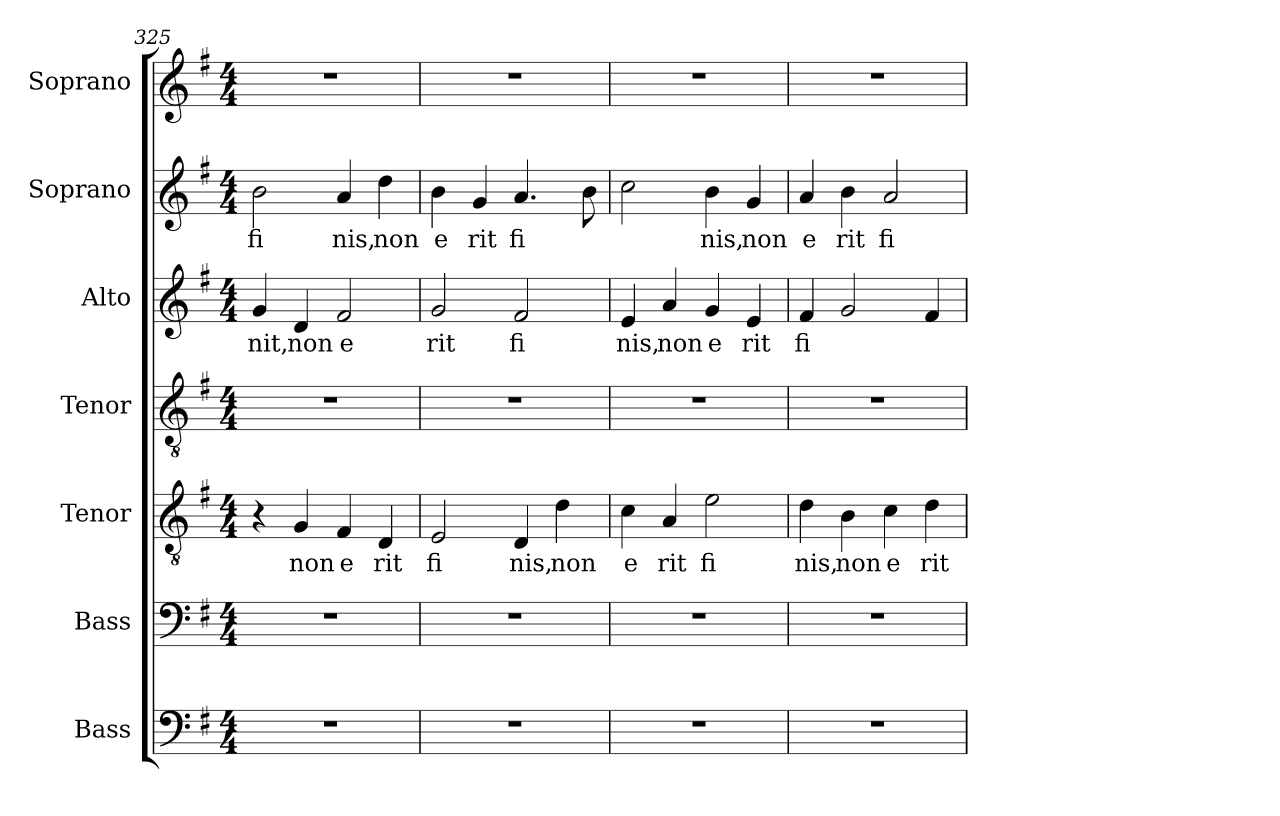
**kern	**kern	**kern	**text	**kern	**kern	**text	**kern	**text	**kern
*part7	*part6	*part5	*part5	*part4	*part3	*part3	*part2	*part2	*part1
*staff7	*staff6	*staff5	*staff5	*staff4	*staff3	*staff3	*staff2	*staff2	*staff1
*I"Bass	*I"Bass	*I"Tenor	*	*I"Tenor	*I"Alto	*	*I"Soprano	*	*I"Soprano
*I'B.	*I'B.	*I'T.	*	*I'T.	*I'A.	*	*I'S.	*	*I'S.
!!LO:LB:g=z
*clefF4	*clefF4	*clefGv2	*	*clefGv2	*clefG2	*	*clefG2	*	*clefG2
*	*	*ITrd7c12	*	*ITrd7c12	*	*	*	*	*
*k[f#]	*k[f#]	*k[f#]	*	*k[f#]	*k[f#]	*	*k[f#]	*	*k[f#]
*G:	*G:	*G:	*	*G:	*G:	*	*G:	*	*G:
*M4/4	*M4/4	*M4/4	*	*M4/4	*M4/4	*	*M4/4	*	*M4/4
=325	=325	=325	=325	=325	=325	=325	=325	=325	=325
!	!	!	!	!	!	!LO:LY:b:color=#000000	!	!	!
!	!	!	!	!	!	!	!	!LO:LY:b:color=#000000	!
1r	1r	4r	.	1r	4gi/	nit,	2bi\	fi	1r
!	!	!	!LO:LY:b:color=#000000	!	!	!	!	!	!
!	!	!	!	!	!	!LO:LY:b:color=#000000	!	!	!
.	.	4GGi/	non	.	4di/	non	.	.	.
!	!	!	!LO:LY:b:color=#000000	!	!	!	!	!	!
!	!	!	!	!	!	!LO:LY:b:color=#000000	!	!	!
!	!	!	!	!	!	!	!	!LO:LY:b:color=#000000	!
.	.	4FF#i/	e	.	2f#i/	e	4ai/	nis,	.
!	!	!	!LO:LY:b:color=#000000	!	!	!	!	!	!
!	!	!	!	!	!	!	!	!LO:LY:b:color=#000000	!
.	.	4DDi/	rit	.	.	.	4ddi\	non	.
=326	=326	=326	=326	=326	=326	=326	=326	=326	=326
!	!	!	!LO:LY:b:color=#000000	!	!	!	!	!	!
!	!	!	!	!	!	!LO:LY:b:color=#000000	!	!	!
!	!	!	!	!	!	!	!	!LO:LY:b:color=#000000	!
1r	1r	2EEi/	fi	1r	2gi/	rit	4bi\	e	1r
!	!	!	!	!	!	!	!	!LO:LY:b:color=#000000	!
.	.	.	.	.	.	.	4gi/	rit	.
!	!	!	!LO:LY:b:color=#000000	!	!	!	!	!	!
!	!	!	!	!	!	!LO:LY:b:color=#000000	!	!	!
!	!	!	!	!	!	!	!	!LO:LY:b:color=#000000	!
.	.	4DDi/	nis,	.	2f#i/	fi	4.ai/	fi	.
!	!	!	!LO:LY:b:color=#000000	!	!	!	!	!	!
.	.	4Di\	non	.	.	.	.	.	.
.	.	.	.	.	.	.	8bi\	.	.
=327	=327	=327	=327	=327	=327	=327	=327	=327	=327
!	!	!	!LO:LY:b:color=#000000	!	!	!	!	!	!
!	!	!	!	!	!	!LO:LY:b:color=#000000	!	!	!
1r	1r	4Ci\	e	1r	4ei/	nis,	2cci\	.	1r
!	!	!	!LO:LY:b:color=#000000	!	!	!	!	!	!
!	!	!	!	!	!	!LO:LY:b:color=#000000	!	!	!
.	.	4AAi/	rit	.	4ai/	non	.	.	.
!	!	!	!LO:LY:b:color=#000000	!	!	!	!	!	!
!	!	!	!	!	!	!LO:LY:b:color=#000000	!	!	!
!	!	!	!	!	!	!	!	!LO:LY:b:color=#000000	!
.	.	2Ei\	fi	.	4gi/	e	4bi\	nis,	.
!	!	!	!	!	!	!LO:LY:b:color=#000000	!	!	!
!	!	!	!	!	!	!	!	!LO:LY:b:color=#000000	!
.	.	.	.	.	4ei/	rit	4gi/	non	.
=328	=328	=328	=328	=328	=328	=328	=328	=328	=328
!	!	!	!LO:LY:b:color=#000000	!	!	!	!	!	!
!	!	!	!	!	!	!LO:LY:b:color=#000000	!	!	!
!	!	!	!	!	!	!	!	!LO:LY:b:color=#000000	!
1r	1r	4Di\	nis,	1r	4f#i/	fi	4ai/	e	1r
!	!	!	!LO:LY:b:color=#000000	!	!	!	!	!	!
!	!	!	!	!	!	!	!	!LO:LY:b:color=#000000	!
.	.	4BBi\	non	.	2gi/	.	4bi\	rit	.
!	!	!	!LO:LY:b:color=#000000	!	!	!	!	!	!
!	!	!	!	!	!	!	!	!LO:LY:b:color=#000000	!
.	.	4Ci\	e	.	.	.	2ai/	fi	.
!	!	!	!LO:LY:b:color=#000000	!	!	!	!	!	!
.	.	4Di\	rit	.	4f#i/	.	.	.	.
=	=	=	=	=	=	=	=	=	=
*-	*-	*-	*-	*-	*-	*-	*-	*-	*-
